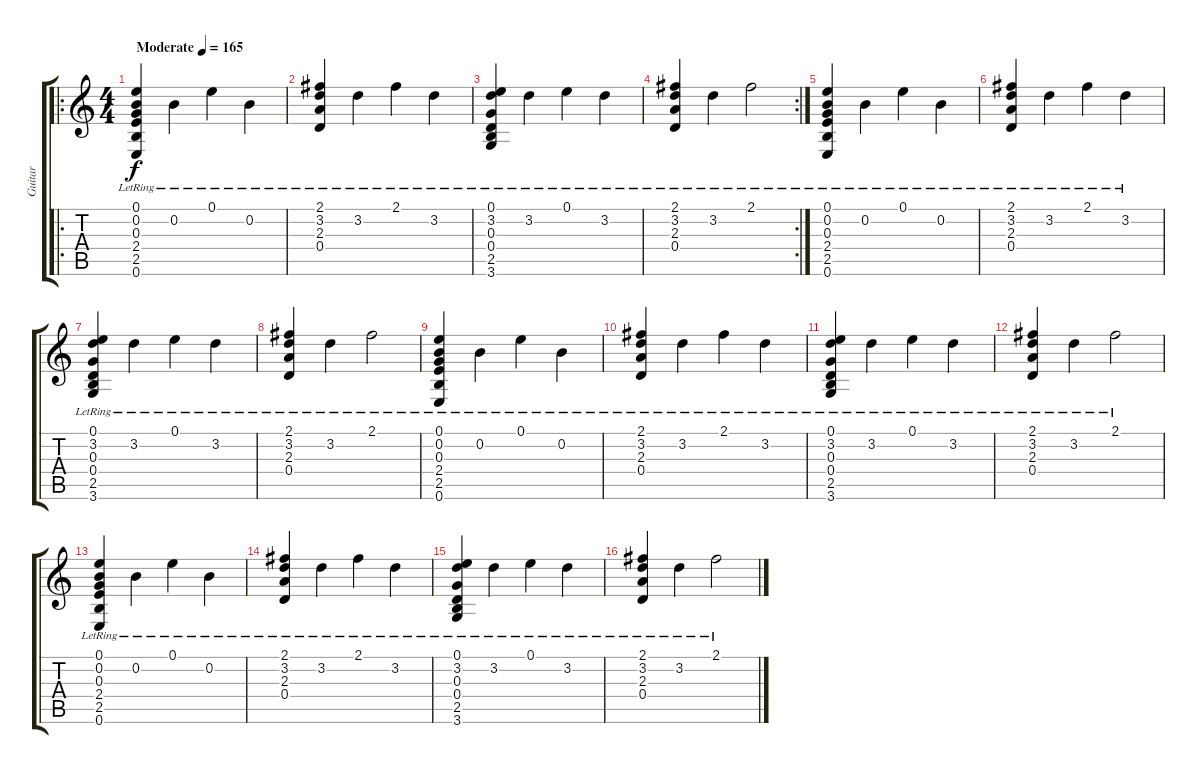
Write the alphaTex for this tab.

\track ("Guitar" "Guitar") {instrument acousticguitarsteel}
\staff {score tabs}
\tuning (E4 B3 G3 D3 A2 E2) {hide}
\ro
\ts (4 4)
\tempo (165 "Moderate")
\clef g2
\ks c
(0.1{lr} 0.2{lr} 0.3{lr} 2.4{lr} 2.5{lr} 0.6{lr}).4{dy f instrument acousticguitarsteel} 0.2{lr}.4 0.1{lr}.4 0.2{lr}.4 |
(2.1{lr} 3.2{lr} 2.3{lr} 0.4{lr}).4 3.2{lr}.4 2.1{lr}.4 3.2{lr}.4 |
(0.1{lr} 3.2{lr} 0.3{lr} 0.4{lr} 2.5{lr} 3.6{lr}).4 3.2{lr}.4 0.1{lr}.4 3.2{lr}.4 |
\rc 2
(2.1{lr} 3.2{lr} 2.3{lr} 0.4{lr}).4 3.2{lr}.4 2.1{lr}.2 |
(0.1{lr} 0.2{lr} 0.3{lr} 2.4{lr} 2.5{lr} 0.6{lr}).4 0.2{lr}.4 0.1{lr}.4 0.2{lr}.4 |
(2.1{lr} 3.2{lr} 2.3{lr} 0.4{lr}).4 3.2{lr}.4 2.1{lr}.4 3.2{lr}.4 |
(0.1{lr} 3.2{lr} 0.3{lr} 0.4{lr} 2.5{lr} 3.6{lr}).4 3.2{lr}.4 0.1{lr}.4 3.2{lr}.4 |
(2.1{lr} 3.2{lr} 2.3{lr} 0.4{lr}).4 3.2{lr}.4 2.1{lr}.2 |
(0.1{lr} 0.2{lr} 0.3{lr} 2.4{lr} 2.5{lr} 0.6{lr}).4 0.2{lr}.4 0.1{lr}.4 0.2{lr}.4 |
(2.1{lr} 3.2{lr} 2.3{lr} 0.4{lr}).4 3.2{lr}.4 2.1{lr}.4 3.2{lr}.4 |
(0.1{lr} 3.2{lr} 0.3{lr} 0.4{lr} 2.5{lr} 3.6{lr}).4 3.2{lr}.4 0.1{lr}.4 3.2{lr}.4 |
(2.1{lr} 3.2{lr} 2.3{lr} 0.4{lr}).4 3.2{lr}.4 2.1{lr}.2 |
(0.1{lr} 0.2{lr} 0.3{lr} 2.4{lr} 2.5{lr} 0.6{lr}).4 0.2{lr}.4 0.1{lr}.4 0.2{lr}.4 |
(2.1{lr} 3.2{lr} 2.3{lr} 0.4{lr}).4 3.2{lr}.4 2.1{lr}.4 3.2{lr}.4 |
(0.1{lr} 3.2{lr} 0.3{lr} 0.4{lr} 2.5{lr} 3.6{lr}).4 3.2{lr}.4 0.1{lr}.4 3.2{lr}.4 |
(2.1{lr} 3.2{lr} 2.3{lr} 0.4{lr}).4 3.2{lr}.4 2.1{lr}.2
